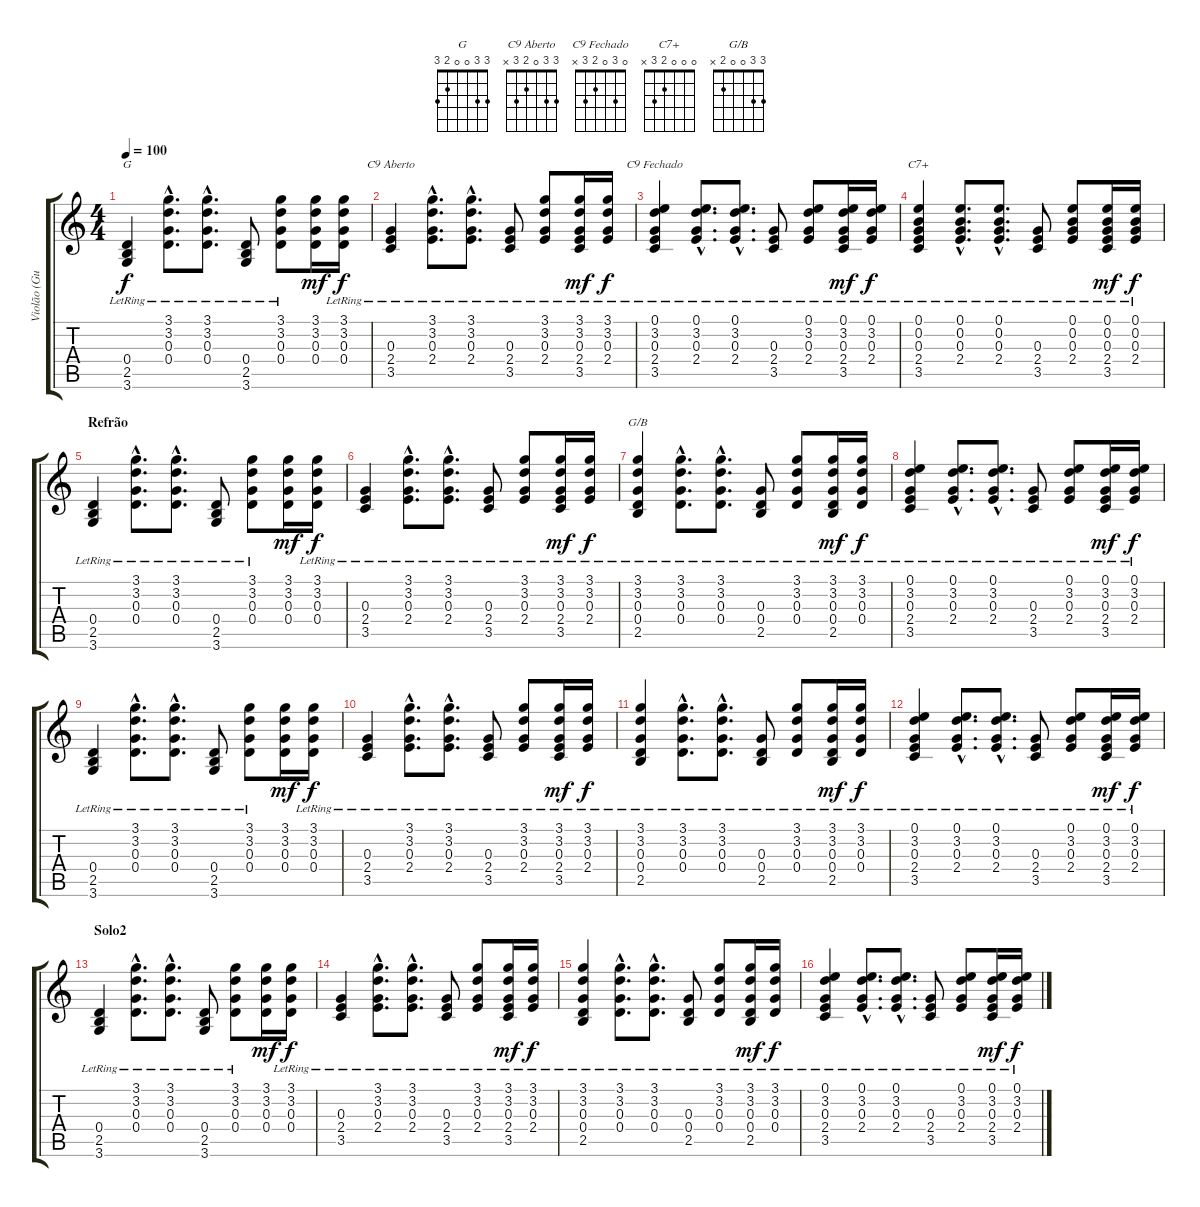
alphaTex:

\track ("Violão (Guilherme)" "Violão (Gu") {instrument acousticguitarsteel}
\staff {score tabs}
\tuning (E4 B3 G3 D3 A2 E2) {hide}
\chord ("G" 3 3 0 0 2 3)
\chord ("C9 Aberto" 3 3 0 2 3 x)
\chord ("C9 Fechado" 0 3 0 2 3 x)
\chord ("C7+" 0 0 0 2 3 x)
\chord ("G/B" 3 3 0 0 2 x)
\ts (4 4)
\tempo 100
\clef g2
\ks c
(0.4{lr} 2.5{lr} 3.6{lr}).4{ch "G" dy f} (3.1{hac lr} 3.2{hac lr} 0.3{hac lr} 0.4{hac}).8{d} (3.1{hac lr} 3.2{hac lr} 0.3{hac lr} 0.4{hac}).8{d} (0.4{lr} 2.5{lr} 3.6{lr}).8 (3.1{lr} 3.2{lr} 0.3{lr} 0.4).8 (3.1 3.2 0.3 0.4).16{dy mf} (3.1{lr} 3.2{lr} 0.3{lr} 0.4).16{dy f} |
(0.3{lr} 2.4{lr} 3.5{lr}).4{ch "C9 Aberto"} (3.1{hac lr} 3.2{hac lr} 0.3{hac lr} 2.4{hac}).8{d} (3.1{hac lr} 3.2{hac lr} 0.3{hac lr} 2.4{hac}).8{d} (0.3{lr} 2.4{lr} 3.5{lr}).8 (3.1{lr} 3.2{lr} 0.3{lr} 2.4).8 (3.1 3.2 0.3{lr} 2.4{lr} 3.5{lr}).16{dy mf} (3.1{lr} 3.2{lr} 0.3{lr} 2.4).16{dy f} |
(0.1{lr} 3.2{lr} 0.3{lr} 2.4{lr} 3.5{lr}).4{ch "C9 Fechado"} (0.1{hac lr} 3.2{hac lr} 0.3{hac lr} 2.4{hac}).8{d} (0.1{hac lr} 3.2{hac lr} 0.3{hac lr} 2.4{hac}).8{d} (0.3{lr} 2.4{lr} 3.5{lr}).8 (0.1{lr} 3.2{lr} 0.3{lr} 2.4).8 (0.1 3.2 0.3{lr} 2.4{lr} 3.5{lr}).16{dy mf} (0.1{lr} 3.2{lr} 0.3{lr} 2.4).16{dy f} |
(0.1{lr} 0.2{lr} 0.3{lr} 2.4{lr} 3.5{lr}).4{ch "C7+"} (0.1{hac lr} 0.2{hac lr} 0.3{hac lr} 2.4{hac}).8{d} (0.1{hac lr} 0.2{hac lr} 0.3{hac lr} 2.4{hac}).8{d} (0.3{lr} 2.4{lr} 3.5{lr}).8 (0.1{lr} 0.2{lr} 0.3{lr} 2.4).8 (0.1 0.2 0.3{lr} 2.4{lr} 3.5{lr}).16{dy mf} (0.1{lr} 0.2{lr} 0.3{lr} 2.4).16{dy f} |
\section ("" "Refrão")
(0.4{lr} 2.5{lr} 3.6{lr}).4 (3.1{hac lr} 3.2{hac lr} 0.3{hac lr} 0.4{hac}).8{d} (3.1{hac lr} 3.2{hac lr} 0.3{hac lr} 0.4{hac}).8{d} (0.4{lr} 2.5{lr} 3.6{lr}).8 (3.1{lr} 3.2{lr} 0.3{lr} 0.4).8 (3.1 3.2 0.3 0.4).16{dy mf} (3.1{lr} 3.2{lr} 0.3{lr} 0.4).16{dy f} |
(0.3{lr} 2.4{lr} 3.5{lr}).4 (3.1{hac lr} 3.2{hac lr} 0.3{hac lr} 2.4{hac}).8{d} (3.1{hac lr} 3.2{hac lr} 0.3{hac lr} 2.4{hac}).8{d} (0.3{lr} 2.4{lr} 3.5{lr}).8 (3.1{lr} 3.2{lr} 0.3{lr} 2.4).8 (3.1 3.2 0.3{lr} 2.4{lr} 3.5{lr}).16{dy mf} (3.1{lr} 3.2{lr} 0.3{lr} 2.4).16{dy f} |
(3.1{lr} 3.2{lr} 0.3{lr} 0.4 2.5{lr}).4{ch "G/B"} (3.1{hac lr} 3.2{hac lr} 0.3{hac lr} 0.4{hac}).8{d} (3.1{hac lr} 3.2{hac lr} 0.3{hac lr} 0.4{hac}).8{d} (0.3{lr} 0.4{lr} 2.5{lr}).8 (3.1{lr} 3.2{lr} 0.3{lr} 0.4).8 (3.1 3.2 0.3{lr} 0.4{lr} 2.5{lr}).16{dy mf} (3.1{lr} 3.2{lr} 0.3{lr} 0.4).16{dy f} |
(0.1{lr} 3.2{lr} 0.3{lr} 2.4{lr} 3.5{lr}).4 (0.1{hac lr} 3.2{hac lr} 0.3{hac lr} 2.4{hac}).8{d} (0.1{hac lr} 3.2{hac lr} 0.3{hac lr} 2.4{hac}).8{d} (0.3{lr} 2.4{lr} 3.5{lr}).8 (0.1{lr} 3.2{lr} 0.3{lr} 2.4).8 (0.1 3.2 0.3{lr} 2.4{lr} 3.5{lr}).16{dy mf} (0.1{lr} 3.2{lr} 0.3{lr} 2.4).16{dy f} |
(0.4{lr} 2.5{lr} 3.6{lr}).4 (3.1{hac lr} 3.2{hac lr} 0.3{hac lr} 0.4{hac}).8{d} (3.1{hac lr} 3.2{hac lr} 0.3{hac lr} 0.4{hac}).8{d} (0.4{lr} 2.5{lr} 3.6{lr}).8 (3.1{lr} 3.2{lr} 0.3{lr} 0.4).8 (3.1 3.2 0.3 0.4).16{dy mf} (3.1{lr} 3.2{lr} 0.3{lr} 0.4).16{dy f} |
(0.3{lr} 2.4{lr} 3.5{lr}).4 (3.1{hac lr} 3.2{hac lr} 0.3{hac lr} 2.4{hac}).8{d} (3.1{hac lr} 3.2{hac lr} 0.3{hac lr} 2.4{hac}).8{d} (0.3{lr} 2.4{lr} 3.5{lr}).8 (3.1{lr} 3.2{lr} 0.3{lr} 2.4).8 (3.1 3.2 0.3{lr} 2.4{lr} 3.5{lr}).16{dy mf} (3.1{lr} 3.2{lr} 0.3{lr} 2.4).16{dy f} |
(3.1{lr} 3.2{lr} 0.3{lr} 0.4 2.5{lr}).4 (3.1{hac lr} 3.2{hac lr} 0.3{hac lr} 0.4{hac}).8{d} (3.1{hac lr} 3.2{hac lr} 0.3{hac lr} 0.4{hac}).8{d} (0.3{lr} 0.4{lr} 2.5{lr}).8 (3.1{lr} 3.2{lr} 0.3{lr} 0.4).8 (3.1 3.2 0.3{lr} 0.4{lr} 2.5{lr}).16{dy mf} (3.1{lr} 3.2{lr} 0.3{lr} 0.4).16{dy f} |
(0.1{lr} 3.2{lr} 0.3{lr} 2.4{lr} 3.5{lr}).4 (0.1{hac lr} 3.2{hac lr} 0.3{hac lr} 2.4{hac}).8{d} (0.1{hac lr} 3.2{hac lr} 0.3{hac lr} 2.4{hac}).8{d} (0.3{lr} 2.4{lr} 3.5{lr}).8 (0.1{lr} 3.2{lr} 0.3{lr} 2.4).8 (0.1 3.2 0.3{lr} 2.4{lr} 3.5{lr}).16{dy mf} (0.1{lr} 3.2{lr} 0.3{lr} 2.4).16{dy f} |
\section ("" "Solo2")
(0.4{lr} 2.5{lr} 3.6{lr}).4 (3.1{hac lr} 3.2{hac lr} 0.3{hac lr} 0.4{hac}).8{d} (3.1{hac lr} 3.2{hac lr} 0.3{hac lr} 0.4{hac}).8{d} (0.4{lr} 2.5{lr} 3.6{lr}).8 (3.1{lr} 3.2{lr} 0.3{lr} 0.4).8 (3.1 3.2 0.3 0.4).16{dy mf} (3.1{lr} 3.2{lr} 0.3{lr} 0.4).16{dy f} |
(0.3{lr} 2.4{lr} 3.5{lr}).4 (3.1{hac lr} 3.2{hac lr} 0.3{hac lr} 2.4{hac}).8{d} (3.1{hac lr} 3.2{hac lr} 0.3{hac lr} 2.4{hac}).8{d} (0.3{lr} 2.4{lr} 3.5{lr}).8 (3.1{lr} 3.2{lr} 0.3{lr} 2.4).8 (3.1 3.2 0.3{lr} 2.4{lr} 3.5{lr}).16{dy mf} (3.1{lr} 3.2{lr} 0.3{lr} 2.4).16{dy f} |
(3.1{lr} 3.2{lr} 0.3{lr} 0.4 2.5{lr}).4 (3.1{hac lr} 3.2{hac lr} 0.3{hac lr} 0.4{hac}).8{d} (3.1{hac lr} 3.2{hac lr} 0.3{hac lr} 0.4{hac}).8{d} (0.3{lr} 0.4{lr} 2.5{lr}).8 (3.1{lr} 3.2{lr} 0.3{lr} 0.4).8 (3.1 3.2 0.3{lr} 0.4{lr} 2.5{lr}).16{dy mf} (3.1{lr} 3.2{lr} 0.3{lr} 0.4).16{dy f} |
(0.1{lr} 3.2{lr} 0.3{lr} 2.4{lr} 3.5{lr}).4 (0.1{hac lr} 3.2{hac lr} 0.3{hac lr} 2.4{hac}).8{d} (0.1{hac lr} 3.2{hac lr} 0.3{hac lr} 2.4{hac}).8{d} (0.3{lr} 2.4{lr} 3.5{lr}).8 (0.1{lr} 3.2{lr} 0.3{lr} 2.4).8 (0.1 3.2 0.3{lr} 2.4{lr} 3.5{lr}).16{dy mf} (0.1{lr} 3.2{lr} 0.3{lr} 2.4).16{dy f}
